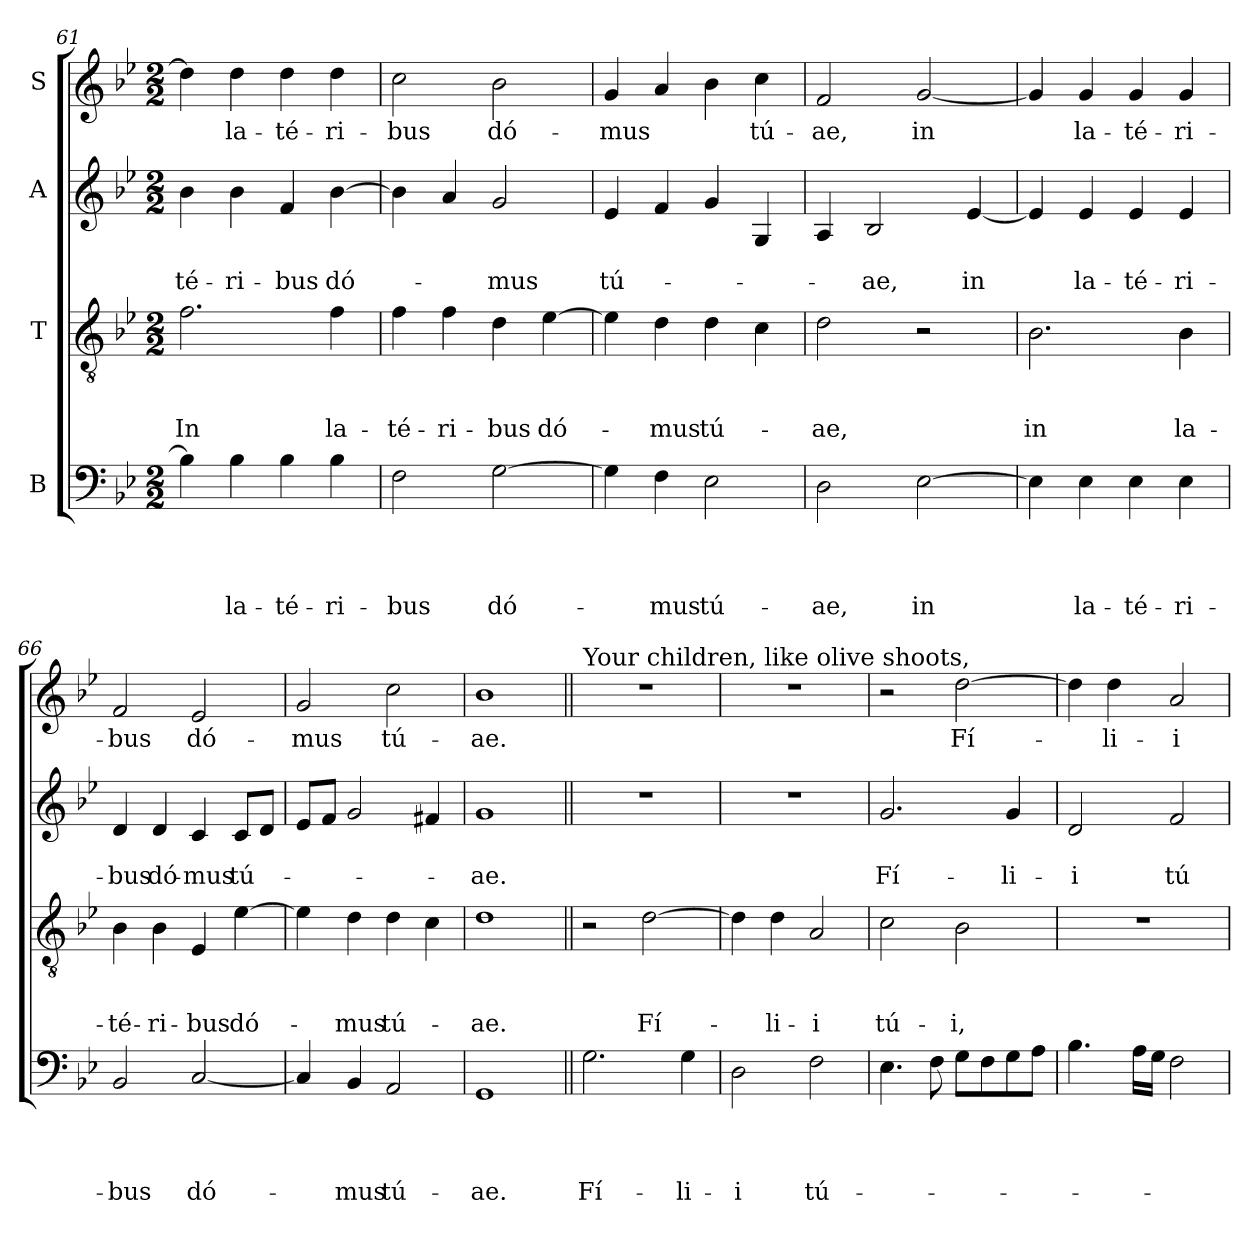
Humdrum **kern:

**kern	**text	**text	**text	**text	**kern	**text	**text	**text	**kern	**text	**text	**kern	**text
*part4	*part4	*part4	*part4	*part4	*part3	*part3	*part3	*part3	*part2	*part2	*part2	*part1	*part1
*staff4	*staff4	*staff4	*staff4	*staff4	*staff3	*staff3	*staff3	*staff3	*staff2	*staff2	*staff2	*staff1	*staff1
*I"B	*	*	*	*	*I"T	*	*	*	*I"A	*	*	*I"S	*
*clefF4	*	*	*	*	*clefGv2	*	*	*	*clefG2	*	*	*clefG2	*
*k[b-e-]	*	*	*	*	*k[b-e-]	*	*	*	*k[b-e-]	*	*	*k[b-e-]	*
*B-:	*	*	*	*	*B-:	*	*	*	*B-:	*	*	*B-:	*
*M2/2	*	*	*	*	*M2/2	*	*	*	*M2/2	*	*	*M2/2	*
=61	=61	=61	=61	=61	=61	=61	=61	=61	=61	=61	=61	=61	=61
!	!	!	!	!	!	!	!	!LO:LY:b	!	!	!LO:LY:b	!	!
4B-\]	.	.	.	.	2.f\	.	.	In	4b-\	.	-té-	4dd\]	.
!	!	!	!	!LO:LY:b	!	!	!	!	!	!	!LO:LY:b	!	!LO:LY:b
4B-\	.	.	.	la-	.	.	.	.	4b-\	.	-ri-	4dd\	la-
!	!	!	!	!LO:LY:b	!	!	!	!	!	!	!LO:LY:b	!	!LO:LY:b
4B-\	.	.	.	-té-	.	.	.	.	4f/	.	-bus	4dd\	-té-
!	!	!	!	!LO:LY:b	!	!	!	!LO:LY:b	!	!	!LO:LY:b	!	!LO:LY:b
4B-\	.	.	.	-ri-	4f\	.	.	la-	[4b-\	.	dó-	4dd\	-ri-
=62	=62	=62	=62	=62	=62	=62	=62	=62	=62	=62	=62	=62	=62
!	!	!	!	!LO:LY:b	!	!	!	!LO:LY:b	!	!	!	!	!LO:LY:b
2F\	.	.	.	-bus	4f\	.	.	-té-	4b-\]	.	.	2cc\	-bus
!	!	!	!	!	!	!	!	!LO:LY:b	!	!	!	!	!
.	.	.	.	.	4f\	.	.	-ri-	4a/	.	.	.	.
!	!	!	!	!LO:LY:b	!	!	!	!LO:LY:b	!	!	!LO:LY:b	!	!LO:LY:b
[2G\	.	.	.	dó-	4d\	.	.	-bus	2g/	.	-mus	2b-\	dó-
!	!	!	!	!	!	!	!	!LO:LY:b	!	!	!	!	!
.	.	.	.	.	[4e-\	.	.	dó-	.	.	.	.	.
=63	=63	=63	=63	=63	=63	=63	=63	=63	=63	=63	=63	=63	=63
!	!	!	!	!	!	!	!	!	!	!	!LO:LY:b	!	!LO:LY:b
4G\]	.	.	.	.	4e-\]	.	.	.	4e-/	.	tú-	4g/	-mus
!	!	!	!	!LO:LY:b	!	!	!	!LO:LY:b	!	!	!	!	!
4F\	.	.	.	-mus	4d\	.	.	-mus	4f/	.	.	4a/	.
!	!	!	!	!LO:LY:b	!	!	!	!LO:LY:b	!	!	!	!	!
2E-\	.	.	.	tú-	4d\	.	.	tú-	4g/	.	.	4b-\	.
!	!	!	!	!	!	!	!	!	!	!	!	!	!LO:LY:b
.	.	.	.	.	4c\	.	.	.	4G/	.	.	4cc\	tú-
!!LO:LB:g=z
=64	=64	=64	=64	=64	=64	=64	=64	=64	=64	=64	=64	=64	=64
!	!	!	!	!LO:LY:b	!	!	!	!LO:LY:b	!	!	!	!	!LO:LY:b
2D\	.	.	.	-ae,	2d\	.	.	-ae,	4A/	.	.	2f/	-ae,
!	!	!	!	!	!	!	!	!	!	!	!LO:LY:b	!	!
.	.	.	.	.	.	.	.	.	2B-/	.	-ae,	.	.
!	!	!	!	!LO:LY:b	!	!	!	!	!	!	!	!	!LO:LY:b
[2E-\	.	.	.	in	2r	.	.	.	.	.	.	[2g/	in
!	!	!	!	!	!	!	!	!	!	!	!LO:LY:b	!	!
.	.	.	.	.	.	.	.	.	[4e-/	.	in	.	.
=65	=65	=65	=65	=65	=65	=65	=65	=65	=65	=65	=65	=65	=65
!	!	!	!	!	!	!	!	!LO:LY:b	!	!	!	!	!
4E-\]	.	.	.	.	2.B-\	.	.	in	4e-/]	.	.	4g/]	.
!	!	!	!	!LO:LY:b	!	!	!	!	!	!	!LO:LY:b	!	!LO:LY:b
4E-\	.	.	.	la-	.	.	.	.	4e-/	.	la-	4g/	la-
!	!	!	!	!LO:LY:b	!	!	!	!	!	!	!LO:LY:b	!	!LO:LY:b
4E-\	.	.	.	-té-	.	.	.	.	4e-/	.	-té-	4g/	-té-
!	!	!	!	!LO:LY:b	!	!	!	!LO:LY:b	!	!	!LO:LY:b	!	!LO:LY:b
4E-\	.	.	.	-ri-	4B-\	.	.	la-	4e-/	.	-ri-	4g/	-ri-
=66	=66	=66	=66	=66	=66	=66	=66	=66	=66	=66	=66	=66	=66
!	!	!	!	!LO:LY:b	!	!	!	!LO:LY:b	!	!	!LO:LY:b	!	!LO:LY:b
2BB-/	.	.	.	-bus	4B-\	.	.	-té-	4d/	.	-bus	2f/	-bus
!	!	!	!	!	!	!	!	!LO:LY:b	!	!	!LO:LY:b	!	!
.	.	.	.	.	4B-\	.	.	-ri-	4d/	.	dó-	.	.
!	!	!	!	!LO:LY:b	!	!	!	!LO:LY:b	!	!	!LO:LY:b	!	!LO:LY:b
[2C/	.	.	.	dó-	4E-/	.	.	-bus	4c/	.	-mus	2e-/	dó-
!	!	!	!	!	!	!	!	!LO:LY:b	!	!	!LO:LY:b	!	!
.	.	.	.	.	[4e-\	.	.	dó-	8c/L	.	tú-	.	.
.	.	.	.	.	.	.	.	.	8d/J	.	.	.	.
=67	=67	=67	=67	=67	=67	=67	=67	=67	=67	=67	=67	=67	=67
!	!	!	!	!	!	!	!	!	!	!	!	!	!LO:LY:b
4C/]	.	.	.	.	4e-\]	.	.	.	8e-/L	.	.	2g/	-mus
.	.	.	.	.	.	.	.	.	8f/J	.	.	.	.
!	!	!	!	!LO:LY:b	!	!	!	!LO:LY:b	!	!	!	!	!
4BB-/	.	.	.	-mus	4d\	.	.	-mus	2g/	.	.	.	.
!	!	!	!	!LO:LY:b	!	!	!	!LO:LY:b	!	!	!	!	!LO:LY:b
2AA/	.	.	.	tú-	4d\	.	.	tú-	.	.	.	2cc\	tú-
.	.	.	.	.	4c\	.	.	.	4f#i/	.	.	.	.
=68	=68	=68	=68	=68	=68	=68	=68	=68	=68	=68	=68	=68	=68
!	!	!	!	!LO:LY:b	!	!	!	!LO:LY:b	!	!	!LO:LY:b	!	!LO:LY:b
1GG	.	.	.	-ae.	1d	.	.	-ae.	1g	.	-ae.	1b-	-ae.
=69||	=69||	=69||	=69||	=69||	=69||	=69||	=69||	=69||	=69||	=69||	=69||	=69||	=69||
!	!	!	!	!	!	!	!	!	!	!	!	!LO:TX:a:t=Your children, like olive shoots,	!
!	!	!	!	!LO:LY:b	!	!	!	!	!	!	!	!	!
2.G\	.	.	.	Fí-	2r	.	.	.	1r	.	.	1r	.
!	!	!	!	!	!	!	!	!LO:LY:b	!	!	!	!	!
.	.	.	.	.	[2d\	.	.	Fí-	.	.	.	.	.
!	!	!	!	!LO:LY:b	!	!	!	!	!	!	!	!	!
4G\	.	.	.	-li-	.	.	.	.	.	.	.	.	.
!!LO:PB:g=z
=70	=70	=70	=70	=70	=70	=70	=70	=70	=70	=70	=70	=70	=70
!	!	!	!	!LO:LY:b	!	!	!	!	!	!	!	!	!
2D\	.	.	.	-i	4d\]	.	.	.	1r	.	.	1r	.
!	!	!	!	!	!	!	!	!LO:LY:b	!	!	!	!	!
.	.	.	.	.	4d\	.	.	-li-	.	.	.	.	.
!	!	!	!	!LO:LY:b	!	!	!	!LO:LY:b	!	!	!	!	!
2F\	.	.	.	tú-	2A/	.	.	-i	.	.	.	.	.
=71	=71	=71	=71	=71	=71	=71	=71	=71	=71	=71	=71	=71	=71
!	!	!	!	!	!	!	!	!LO:LY:b	!	!	!LO:LY:b	!	!
4.E-\	.	.	.	.	2c\	.	.	tú-	2.g/	.	Fí-	2r	.
8F\	.	.	.	.	.	.	.	.	.	.	.	.	.
!	!	!	!	!	!	!	!	!LO:LY:b	!	!	!	!	!LO:LY:b
8G\L	.	.	.	.	2B-\	.	.	-i,	.	.	.	[2dd\	Fí-
8F\	.	.	.	.	.	.	.	.	.	.	.	.	.
!	!	!	!	!	!	!	!	!	!	!	!LO:LY:b	!	!
8G\	.	.	.	.	.	.	.	.	4g/	.	-li-	.	.
8A\J	.	.	.	.	.	.	.	.	.	.	.	.	.
=72	=72	=72	=72	=72	=72	=72	=72	=72	=72	=72	=72	=72	=72
!	!	!	!	!	!	!	!	!	!	!	!LO:LY:b	!	!
4.B-\	.	.	.	.	1r	.	.	.	2d/	.	-i	4dd\]	.
!	!	!	!	!	!	!	!	!	!	!	!	!	!LO:LY:b
.	.	.	.	.	.	.	.	.	.	.	.	4dd\	-li-
16A\LL	.	.	.	.	.	.	.	.	.	.	.	.	.
16G\JJ	.	.	.	.	.	.	.	.	.	.	.	.	.
!	!	!	!	!	!	!	!	!	!	!	!LO:LY:b	!	!LO:LY:b
2F\	.	.	.	.	.	.	.	.	2f/	.	tú-	2a/	-i
=	=	=	=	=	=	=	=	=	=	=	=	=	=
*-	*-	*-	*-	*-	*-	*-	*-	*-	*-	*-	*-	*-	*-
